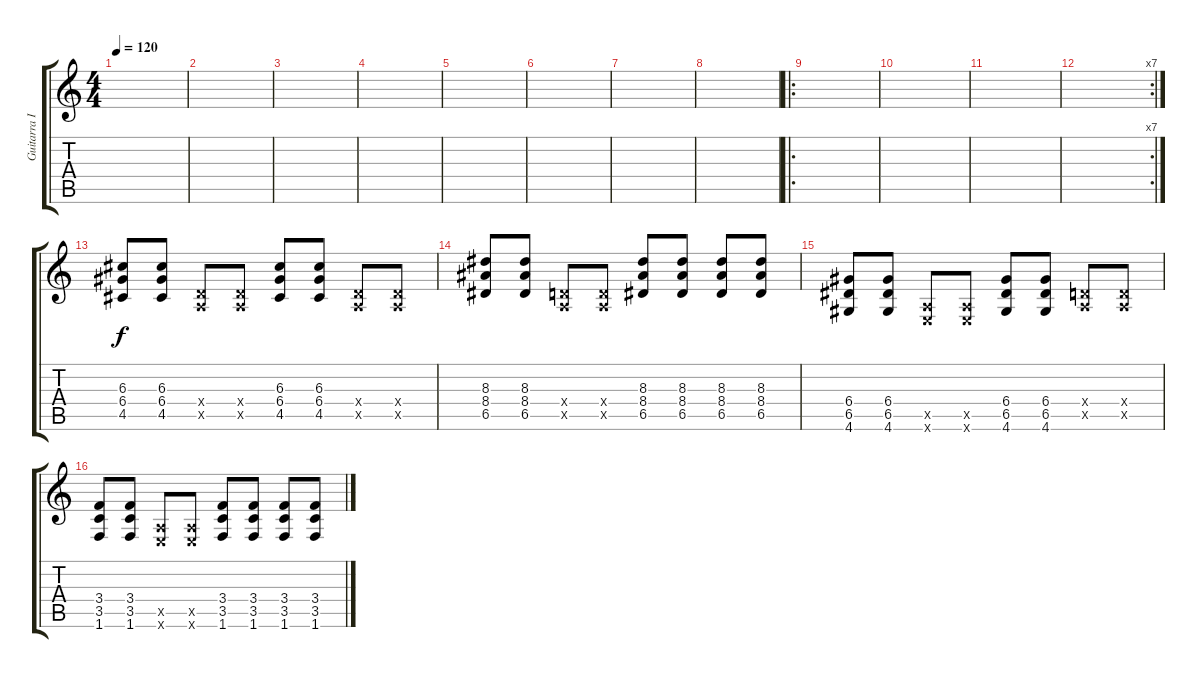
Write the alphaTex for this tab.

\track ("Guitarra III" "Guitarra I") {instrument distortionguitar}
\staff {score tabs}
\tuning (E4 B3 G3 D3 A2 E2) {hide}
\ts (4 4)
\tempo 120
\clef g2
\ks c
|
|
|
|
|
|
|
|
\ro
|
|
|
\rc 7
|
(6.3 6.4 4.5).8 (6.3 6.4 4.5).8 (0.4{x} 0.5{x}).8 (0.4{x} 0.5{x}).8 (6.3 6.4 4.5).8 (6.3 6.4 4.5).8 (0.4{x} 0.5{x}).8 (0.4{x} 0.5{x}).8 |
(8.3 8.4 6.5).8 (8.3 8.4 6.5).8 (0.4{x} 0.5{x}).8 (0.4{x} 0.5{x}).8 (8.3 8.4 6.5).8 (8.3 8.4 6.5).8 (8.3 8.4 6.5).8 (8.3 8.4 6.5).8 |
(6.4 6.5 4.6).8 (6.4 6.5 4.6).8 (0.5{x} 0.6{x}).8 (0.5{x} 0.6{x}).8 (6.4 6.5 4.6).8 (6.4 6.5 4.6).8 (0.4{x} 0.5{x}).8 (0.4{x} 0.5{x}).8 |
(3.4 3.5 1.6).8 (3.4 3.5 1.6).8 (0.5{x} 0.6{x}).8 (0.5{x} 0.6{x}).8 (3.4 3.5 1.6).8 (3.4 3.5 1.6).8 (3.4 3.5 1.6).8 (3.4 3.5 1.6).8
